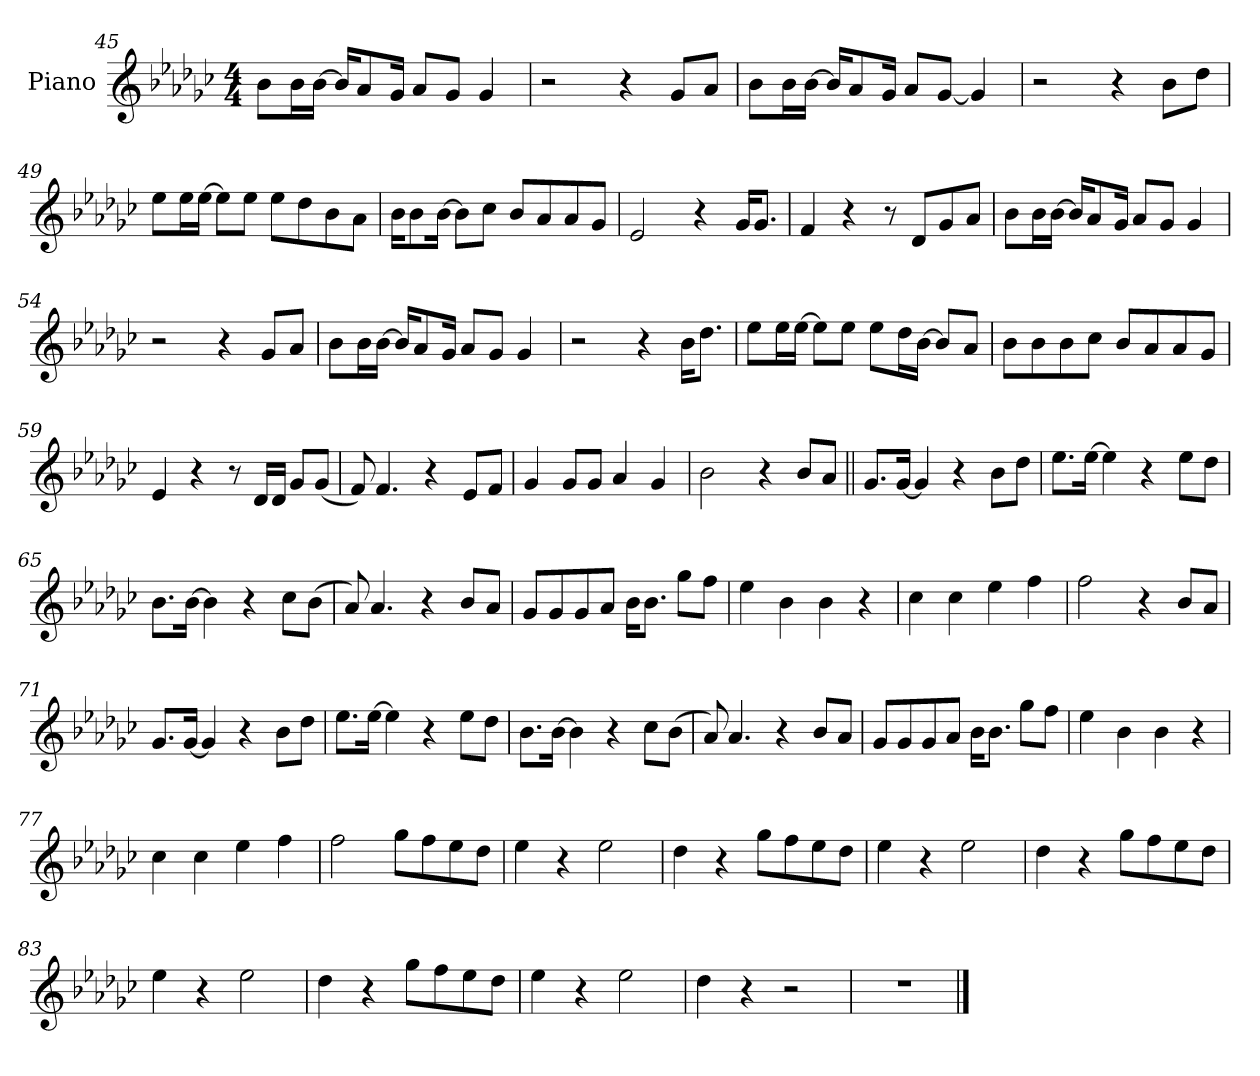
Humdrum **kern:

**kern
*part1
*staff1
*I"Piano
*I'Pno.
*clefG2
*k[b-e-a-d-g-c-]
*M4/4
=45
8b-L
16b-L
[16b-JJ
16b-KL]
8a-
16g-Jk
8a-L
8g-J
4g-
=46
2r
4r
8g-L
8a-J
=47
8b-L
16b-L
[16b-JJ
16b-KL]
8a-
16g-Jk
8a-L
[8g-J
4g-]
=48
2r
4r
8b-L
8dd-J
=49
8ee-L
16ee-L
[16ee-JJ
8ee-L]
8ee-J
8ee-L
8dd-
8b-
8a-J
=50
16b-KL
8b-
[16b-Jk
8b-L]
8cc-J
8b-L
8a-
8a-
8g-J
=51
2e-
4r
16g-KL
8.g-J
=52
4f
4r
8r
8d-L
8g-
8a-J
=53
8b-L
16b-L
[16b-JJ
16b-KL]
8a-
16g-Jk
8a-L
8g-J
4g-
=54
2r
4r
8g-L
8a-J
=55
8b-L
16b-L
[16b-JJ
16b-KL]
8a-
16g-Jk
8a-L
8g-J
4g-
=56
2r
4r
16b-KL
8.dd-J
=57
8ee-L
16ee-L
[16ee-JJ
8ee-L]
8ee-J
8ee-L
16dd-L
[16b-JJ
8b-L]
8a-J
=58
8b-L
8b-
8b-
8cc-J
8b-L
8a-
8a-
8g-J
=59
4e-
4r
8r
16d-LL
16d-JJ
8g-L
(<8g-J
=60
8f)
4.f
4r
8e-L
8fJ
=61
4g-
8g-L
8g-J
4a-
4g-
=62
2b-
4r
8b-L
8a-J
=63||
8.g-L
[16g-Jk
4g-]
4r
8b-L
8dd-J
=64
8.ee-L
[16ee-Jk
4ee-]
4r
8ee-L
8dd-J
=65
8.b-L
[16b-Jk
4b-]
4r
8cc-L
(>8b-J
=66
8a-)
4.a-
4r
8b-L
8a-J
=67
8g-L
8g-
8g-
8a-J
16b-KL
8.b-J
8gg-L
8ffJ
=68
4ee-
4b-
4b-
4r
=69
4cc-
4cc-
4ee-
4ff
=70
2ff
4r
8b-L
8a-J
=71
8.g-L
[16g-Jk
4g-]
4r
8b-L
8dd-J
=72
8.ee-L
[16ee-Jk
4ee-]
4r
8ee-L
8dd-J
=73
8.b-L
[16b-Jk
4b-]
4r
8cc-L
(>8b-J
=74
8a-)
4.a-
4r
8b-L
8a-J
=75
8g-L
8g-
8g-
8a-J
16b-KL
8.b-J
8gg-L
8ffJ
=76
4ee-
4b-
4b-
4r
=77
4cc-
4cc-
4ee-
4ff
=78
2ff
8gg-L
8ff
8ee-
8dd-J
=79
4ee-
4r
2ee-
=80
4dd-
4r
8gg-L
8ff
8ee-
8dd-J
=81
4ee-
4r
2ee-
=82
4dd-
4r
8gg-L
8ff
8ee-
8dd-J
=83
4ee-
4r
2ee-
=84
4dd-
4r
8gg-L
8ff
8ee-
8dd-J
=85
4ee-
4r
2ee-
=86
4dd-
4r
2r
=87
1r
==
*-
